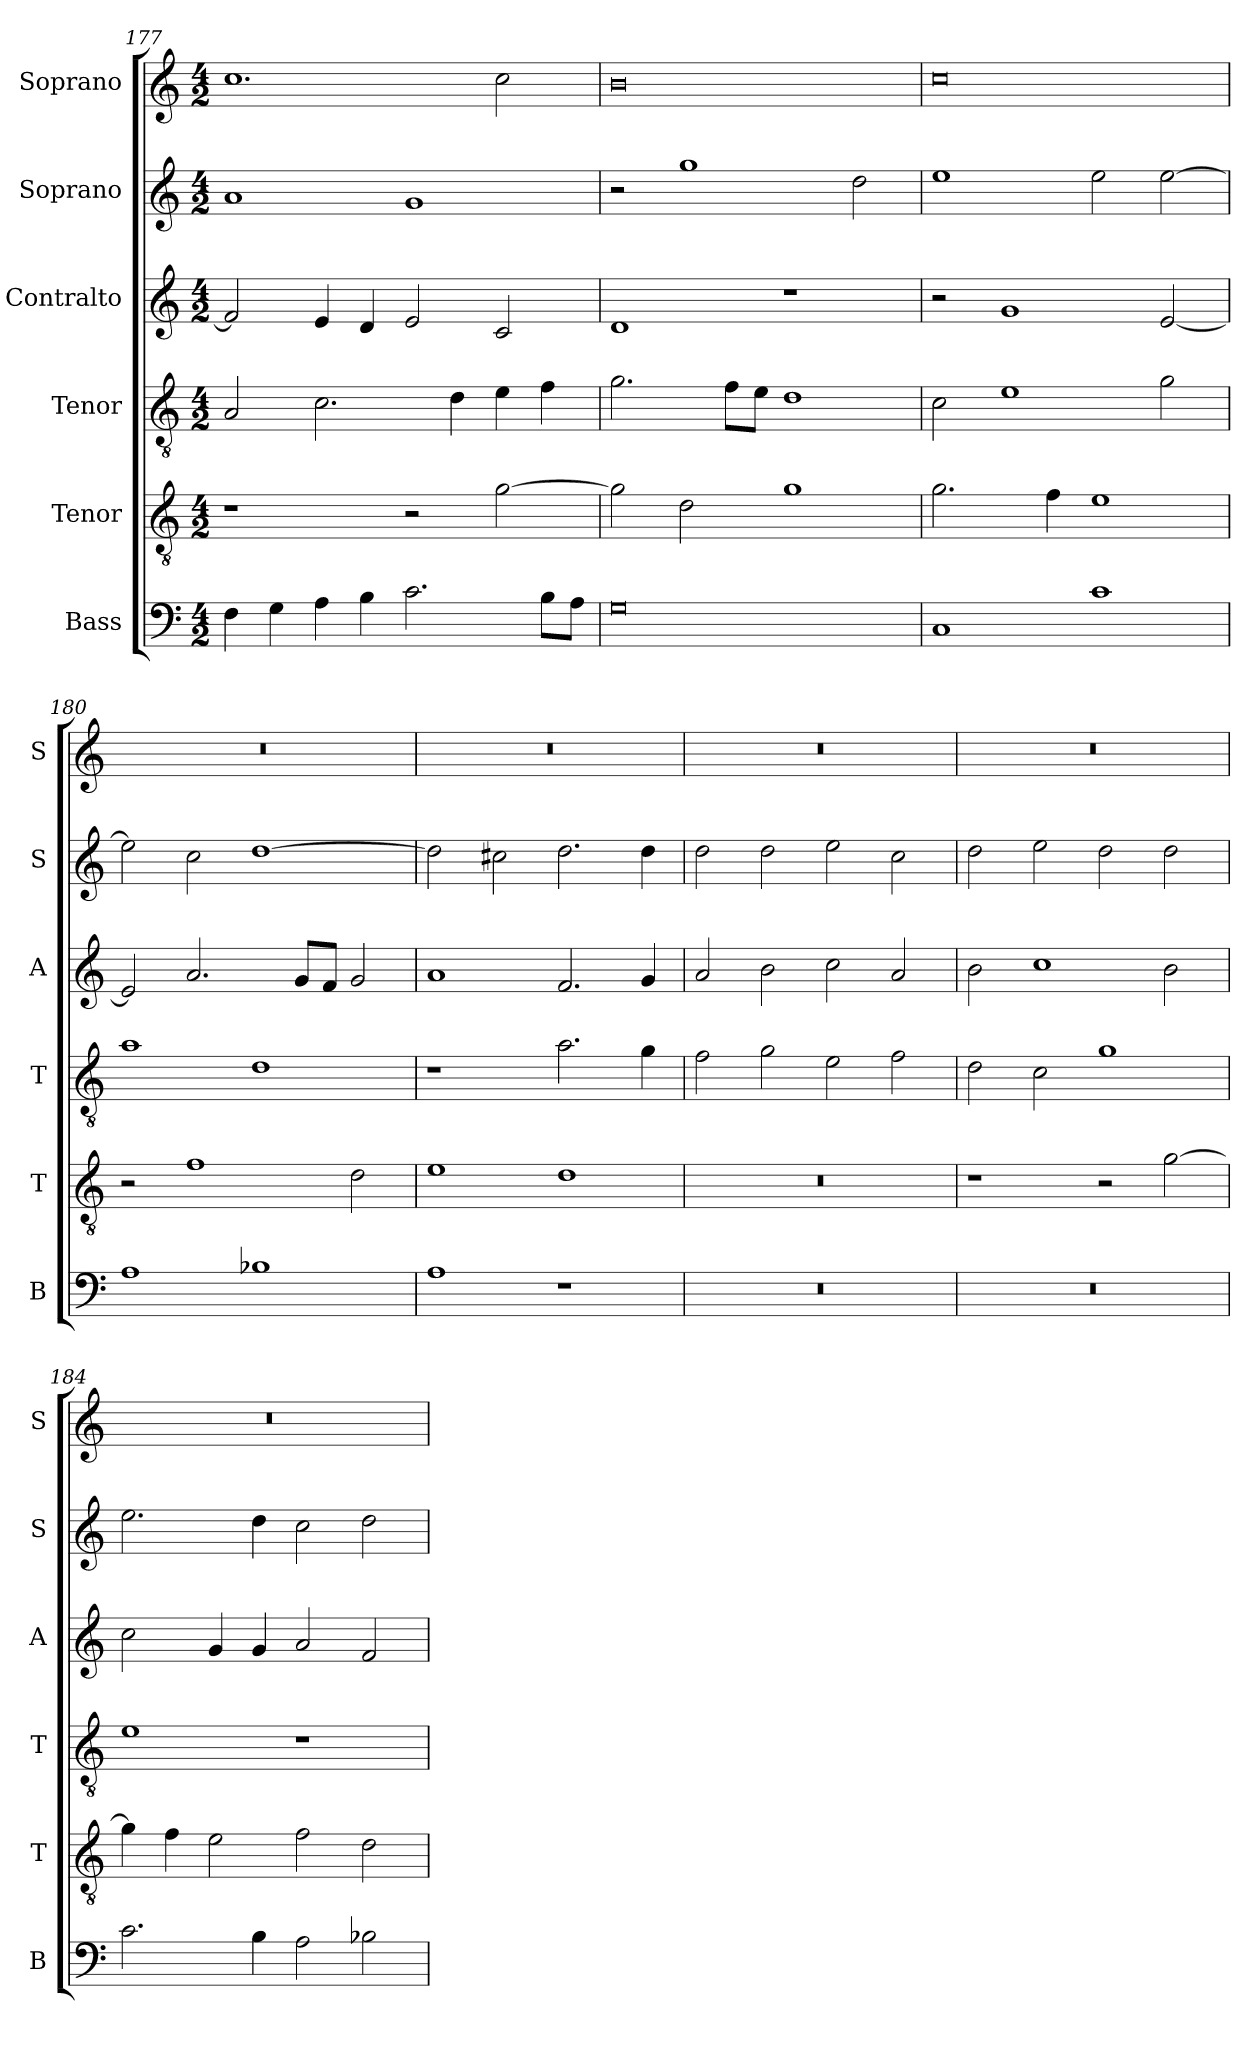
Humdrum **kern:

**kern	**kern	**kern	**kern	**kern	**kern
*part6	*part5	*part4	*part3	*part2	*part1
*staff6	*staff5	*staff4	*staff3	*staff2	*staff1
*I"Bass	*I"Tenor	*I"Tenor	*I"Contralto	*I"Soprano	*I"Soprano
*I'B	*I'T	*I'T	*I'A	*I'S	*I'S
*clefF4	*clefGv2	*clefGv2	*clefG2	*clefG2	*clefG2
*k[]	*k[]	*k[]	*k[]	*k[]	*k[]
*G:mix	*G:mix	*G:mix	*G:mix	*G:mix	*G:mix
*M4/2	*M4/2	*M4/2	*M4/2	*M4/2	*M4/2
=177	=177	=177	=177	=177	=177
4F	1r	2A	2f]	1a	1.cc
4G	.	.	.	.	.
4A	.	2.c	4e	.	.
4B	.	.	4d	.	.
2.c	2r	.	2e	1g	.
.	.	4d	.	.	.
.	[2g	4e	2c	.	2cc
8B\L	.	4f	.	.	.
8A\J	.	.	.	.	.
=178	=178	=178	=178	=178	=178
0G	2g]	2.g	1d	2r	0b
.	2d	.	.	1gg	.
.	.	8f\L	.	.	.
.	.	8e\J	.	.	.
.	1g	1d	1r	.	.
.	.	.	.	2dd	.
=179	=179	=179	=179	=179	=179
1C	2.g	2c	2r	1ee	0cc
.	.	1e	1g	.	.
.	4f	.	.	.	.
1c	1e	.	.	2ee	.
.	.	2g	[2e	[2ee	.
=180	=180	=180	=180	=180	=180
1A	2r	1a	2e]	2ee]	0r
.	1f	.	2.a	2cc	.
1B-X	.	1d	.	[1dd	.
.	.	.	8g/L	.	.
.	.	.	8f/J	.	.
.	2d	.	2g	.	.
=181	=181	=181	=181	=181	=181
1A	1e	1r	1a	2dd]	0r
.	.	.	.	2cc#X	.
1r	1d	2.a	2.f	2.dd	.
.	.	4g	4g	4dd	.
=182	=182	=182	=182	=182	=182
0r	0r	2f	2a	2dd	0r
.	.	2g	2b	2dd	.
.	.	2e	2cc	2ee	.
.	.	2f	2a	2cc	.
=183	=183	=183	=183	=183	=183
0r	1r	2d	2b	2dd	0r
.	.	2c	1cc	2ee	.
.	2r	1g	.	2dd	.
.	[2g	.	2b	2dd	.
=184	=184	=184	=184	=184	=184
2.c	4g]	1e	2cc	2.ee	0r
.	4f	.	.	.	.
.	2e	.	4g	.	.
4B	.	.	4g	4dd	.
2A	2f	1r	2a	2cc	.
2B-X	2d	.	2f	2dd	.
=	=	=	=	=	=
*-	*-	*-	*-	*-	*-
